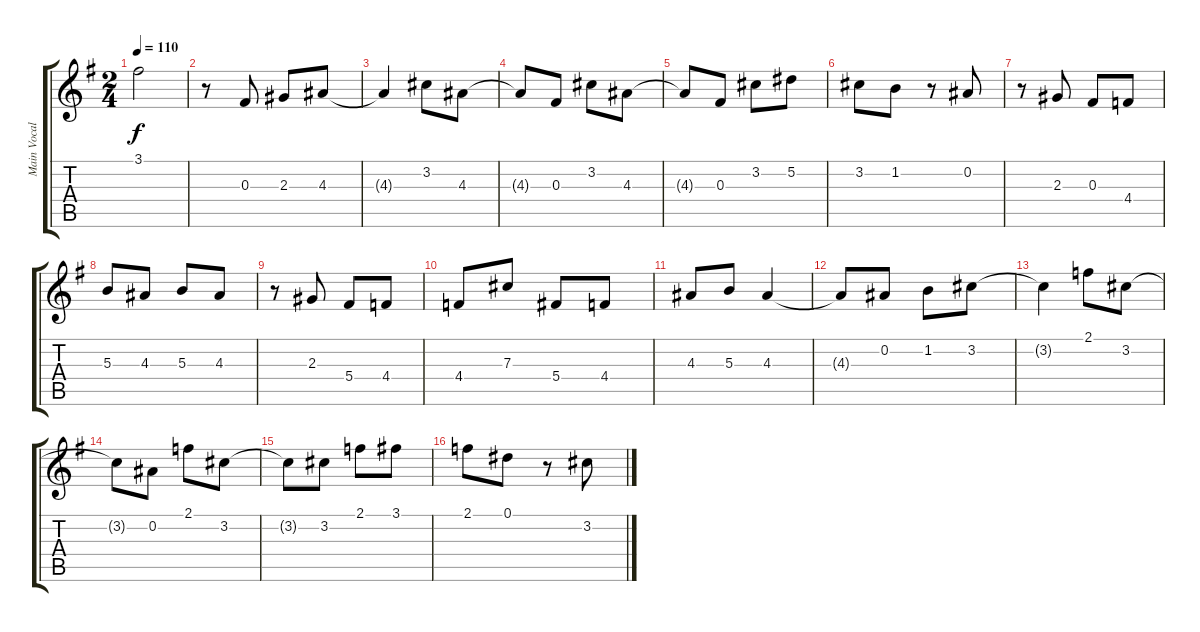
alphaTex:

\track ("Main Vocals" "Main Vocal") {instrument overdrivenguitar}
\staff {score tabs}
\tuning (Eb4 Bb3 Gb3 Db3 Ab2 Eb2) {hide}
\ts (2 4)
\tempo 110
\clef g2
\ks g
3.1.2{dy f} |
r.8 0.3.8 2.3.8 4.3.8 |
4.3{t}.4 3.2.8 4.3.8 |
4.3{t}.8 0.3.8 3.2.8 4.3.8 |
4.3{t}.8 0.3.8 3.2.8 5.2.8 |
3.2.8 1.2.8 r.8 0.2.8 |
r.8 2.3.8 0.3.8 4.4.8 |
5.3.8 4.3.8 5.3.8 4.3.8 |
r.8 2.3.8 5.4.8 4.4.8 |
4.4.8 7.3.8 5.4.8 4.4.8 |
4.3.8 5.3.8 4.3.4 |
4.3{t}.8 0.2.8 1.2.8 3.2.8 |
3.2{t}.4 2.1.8 3.2.8 |
3.2{t}.8 0.2.8 2.1.8 3.2.8 |
3.2{t}.8 3.2.8 2.1.8 3.1.8 |
2.1.8 0.1.8 r.8 3.2.8
